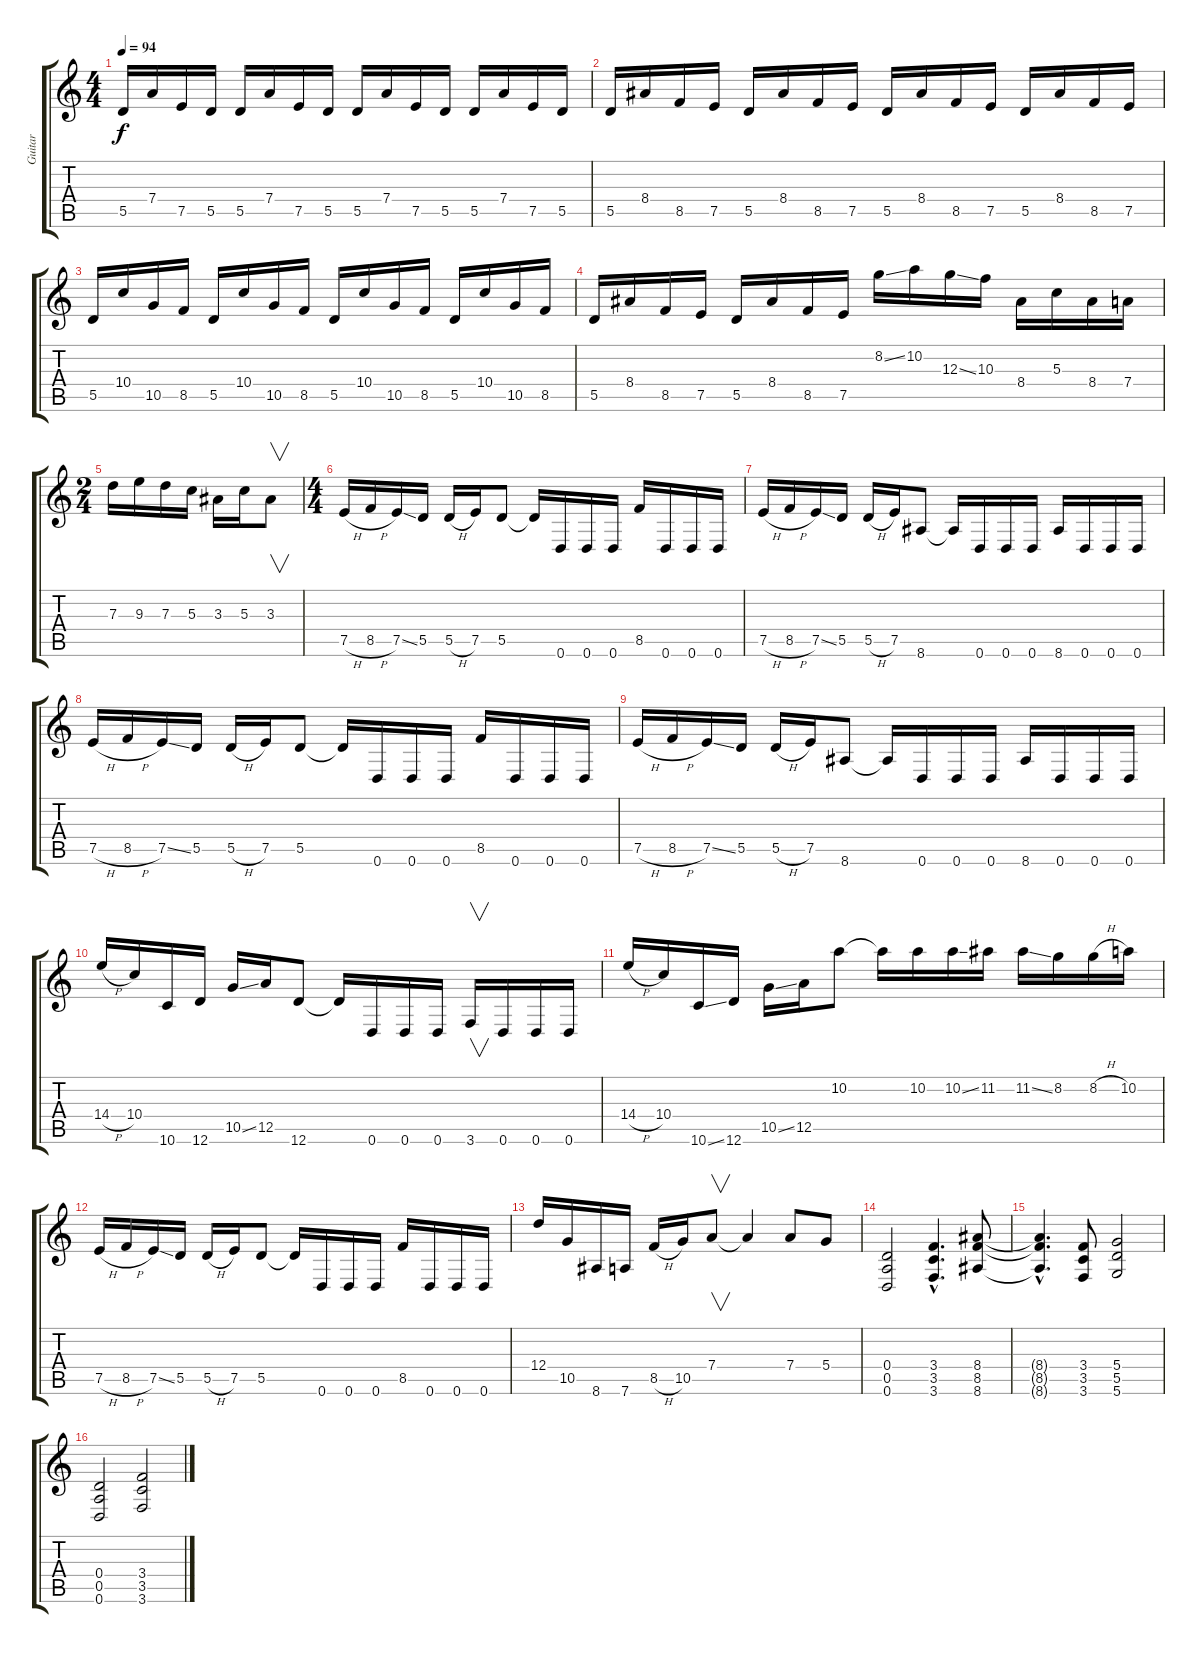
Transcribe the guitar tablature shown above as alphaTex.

\track ("Guitar" "Guitar") {instrument distortionguitar}
\staff {score tabs}
\tuning (E4 B3 G3 D3 A2 D2) {hide}
\ts (4 4)
\tempo 94
\clef g2
\ks c
5.5.16{dy f} 7.4.16 7.5.16 5.5.16 5.5.16 7.4.16 7.5.16 5.5.16 5.5.16 7.4.16 7.5.16 5.5.16 5.5.16 7.4.16 7.5.16 5.5.16 |
5.5.16 8.4.16 8.5.16 7.5.16 5.5.16 8.4.16 8.5.16 7.5.16 5.5.16 8.4.16 8.5.16 7.5.16 5.5.16 8.4.16 8.5.16 7.5.16 |
5.5.16 10.4.16 10.5.16 8.5.16 5.5.16 10.4.16 10.5.16 8.5.16 5.5.16 10.4.16 10.5.16 8.5.16 5.5.16 10.4.16 10.5.16 8.5.16 |
5.5.16 8.4.16 8.5.16 7.5.16 5.5.16 8.4.16 8.5.16 7.5.16 8.2{ss}.16 10.2.16 12.3{ss}.16 10.3.16 8.4.16 5.3.16 8.4.16 7.4.16 |
\ts (2 4)
7.3.16 9.3.16 7.3.16 5.3.16 3.3.16 5.3.16 3.3.8{v} |
\ts (4 4)
7.5{h}.16 8.5{h}.16 7.5{ss}.16 5.5.16 5.5{h}.16 7.5.16 5.5.8 5.5{t}.16 0.6.16 0.6.16 0.6.16 8.5.16 0.6.16 0.6.16 0.6.16 |
7.5{h}.16 8.5{h}.16 7.5{ss}.16 5.5.16 5.5{h}.16 7.5.16 8.6.8 8.6{t}.16 0.6.16 0.6.16 0.6.16 8.6.16 0.6.16 0.6.16 0.6.16 |
7.5{h}.16 8.5{h}.16 7.5{ss}.16 5.5.16 5.5{h}.16 7.5.16 5.5.8 5.5{t}.16 0.6.16 0.6.16 0.6.16 8.5.16 0.6.16 0.6.16 0.6.16 |
7.5{h}.16 8.5{h}.16 7.5{ss}.16 5.5.16 5.5{h}.16 7.5.16 8.6.8 8.6{t}.16 0.6.16 0.6.16 0.6.16 8.6.16 0.6.16 0.6.16 0.6.16 |
14.4{h}.16 10.4.16 10.6.16 12.6.16 10.5{ss}.16 12.5.16 12.6.8 12.6{t}.16 0.6.16 0.6.16 0.6.16 3.6.16{v} 0.6.16 0.6.16 0.6.16 |
14.4{h}.16 10.4.16 10.6{ss}.16 12.6.16 10.5{ss}.16 12.5.16 10.2.8 10.2{t}.16 10.2.16 10.2{ss}.16 11.2.16 11.2{ss}.16 8.2.16 8.2{h}.16 10.2.16 |
7.5{h}.16 8.5{h}.16 7.5{ss}.16 5.5.16 5.5{h}.16 7.5.16 5.5.8 5.5{t}.16 0.6.16 0.6.16 0.6.16 8.5.16 0.6.16 0.6.16 0.6.16 |
12.4.16 10.5.16 8.6.16 7.6.16 8.5{h}.16 10.5.16 7.4.8{v} 7.4{t}.4 7.4.8 5.4.8 |
(0.4 0.5 0.6).2 (3.4{hac} 3.5{hac} 3.6{hac}).4{d} (8.4 8.5 8.6).8 |
(8.4{hac t} 8.5{hac t} 8.6{hac t}).4{d} (3.4 3.5 3.6).8 (5.4 5.5 5.6).2 |
(0.4 0.5 0.6).2 (3.4 3.5 3.6).2
